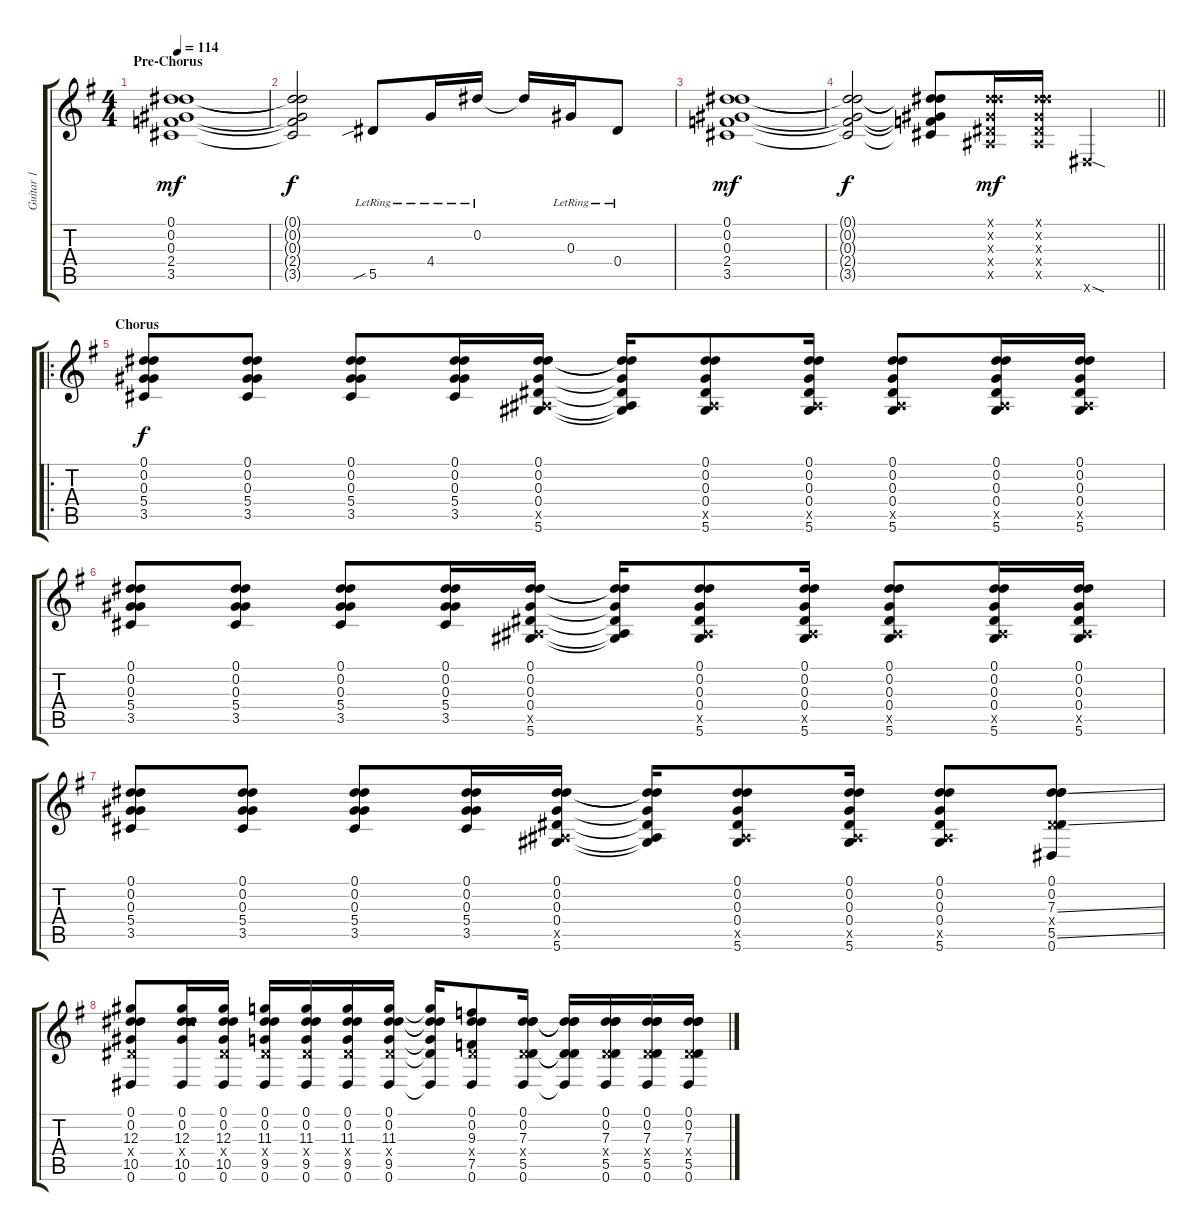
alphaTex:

\track ("Guitar 1" "Guitar 1") {instrument acousticguitarsteel}
\staff {score tabs}
\tuning (Eb4 Eb4 Ab3 Eb3 Bb2 Eb2) {hide}
\ts (4 4)
\section ("" "Pre-Chorus")
\tempo 114
\clef g2
\ks g
(0.1 0.2 0.3 2.4 3.5).1{dy mf} |
(0.1{t} 0.2{t} 0.3{t} 2.4{t} 3.5{t}).2{dy f} 5.5{sib lr}.8 4.4{lr}.16 0.2{lr}.16 0.2{t}.16 0.3{lr}.16 0.4{lr}.8 |
(0.1 0.2 0.3 2.4 3.5).1{dy mf} |
\barLineRight lightlight
(0.1{t} 0.2{t} 0.3{t} 2.4{t} 3.5{t}).2{dy f} (0.1{t} 0.2{t} 0.3{t} 2.4{t} 3.5{t}).8 (0.1{x} 0.2{x} 0.3{x} 0.4{x} 0.5{x}).16{dy mf} (0.1{x} 0.2{x} 0.3{x} 0.4{x} 0.5{x}).16 0.6{sod x}.4 |
\ro
\section ("" "Chorus")
(0.1 0.2 0.3 5.4 3.5).8{dy f} (0.1 0.2 0.3 5.4 3.5).8 (0.1 0.2 0.3 5.4 3.5).8 (0.1 0.2 0.3 5.4 3.5).16 (0.1 0.2 0.3 0.4 0.5{x} 5.6).16 (0.1{t} 0.2{t} 0.3{t} 0.4{t} 0.5{t} 5.6{t}).16 (0.1 0.2 0.3 0.4 0.5{x} 5.6).8 (0.1 0.2 0.3 0.4 0.5{x} 5.6).16 (0.1 0.2 0.3 0.4 0.5{x} 5.6).8 (0.1 0.2 0.3 0.4 0.5{x} 5.6).16 (0.1 0.2 0.3 0.4 0.5{x} 5.6).16 |
(0.1 0.2 0.3 5.4 3.5).8 (0.1 0.2 0.3 5.4 3.5).8 (0.1 0.2 0.3 5.4 3.5).8 (0.1 0.2 0.3 5.4 3.5).16 (0.1 0.2 0.3 0.4 0.5{x} 5.6).16 (0.1{t} 0.2{t} 0.3{t} 0.4{t} 0.5{t} 5.6{t}).16 (0.1 0.2 0.3 0.4 0.5{x} 5.6).8 (0.1 0.2 0.3 0.4 0.5{x} 5.6).16 (0.1 0.2 0.3 0.4 0.5{x} 5.6).8 (0.1 0.2 0.3 0.4 0.5{x} 5.6).16 (0.1 0.2 0.3 0.4 0.5{x} 5.6).16 |
(0.1 0.2 0.3 5.4 3.5).8 (0.1 0.2 0.3 5.4 3.5).8 (0.1 0.2 0.3 5.4 3.5).8 (0.1 0.2 0.3 5.4 3.5).16 (0.1 0.2 0.3 0.4 0.5{x} 5.6).16 (0.1{t} 0.2{t} 0.3{t} 0.4{t} 0.5{t} 5.6{t}).16 (0.1 0.2 0.3 0.4 0.5{x} 5.6).8 (0.1 0.2 0.3 0.4 0.5{x} 5.6).16 (0.1 0.2 0.3 0.4 0.5{x} 5.6).8 (0.1 0.2 7.3{ss} 0.4{x} 5.5{ss} 0.6).8 |
(0.1 0.2 12.3 0.4{x} 10.5 0.6).8 (0.1 0.2 12.3 12.4{x} 10.5 0.6).16 (0.1 0.2 12.3 0.4{x} 10.5 0.6).16 (0.1 0.2 11.3 0.4{x} 9.5 0.6).16 (0.1 0.2 11.3 0.4{x} 9.5 0.6).16 (0.1 0.2 11.3 0.4{x} 9.5 0.6).16 (0.1 0.2 11.3 0.4{x} 9.5 0.6).16 (0.1{t} 0.2{t} 11.3{t} 0.4{t} 9.5{t} 0.6{t}).16 (0.1 0.2 9.3 0.4{x} 7.5 0.6).8 (0.1 0.2 7.3 0.4{x} 5.5 0.6).16 (0.1{t} 0.2{t} 7.3{t} 0.4{t} 5.5{t} 0.6{t}).16 (0.1 0.2 7.3 0.4{x} 5.5 0.6).16 (0.1 0.2 7.3 0.4{x} 5.5 0.6).16 (0.1 0.2 7.3 0.4{x} 5.5 0.6).16
